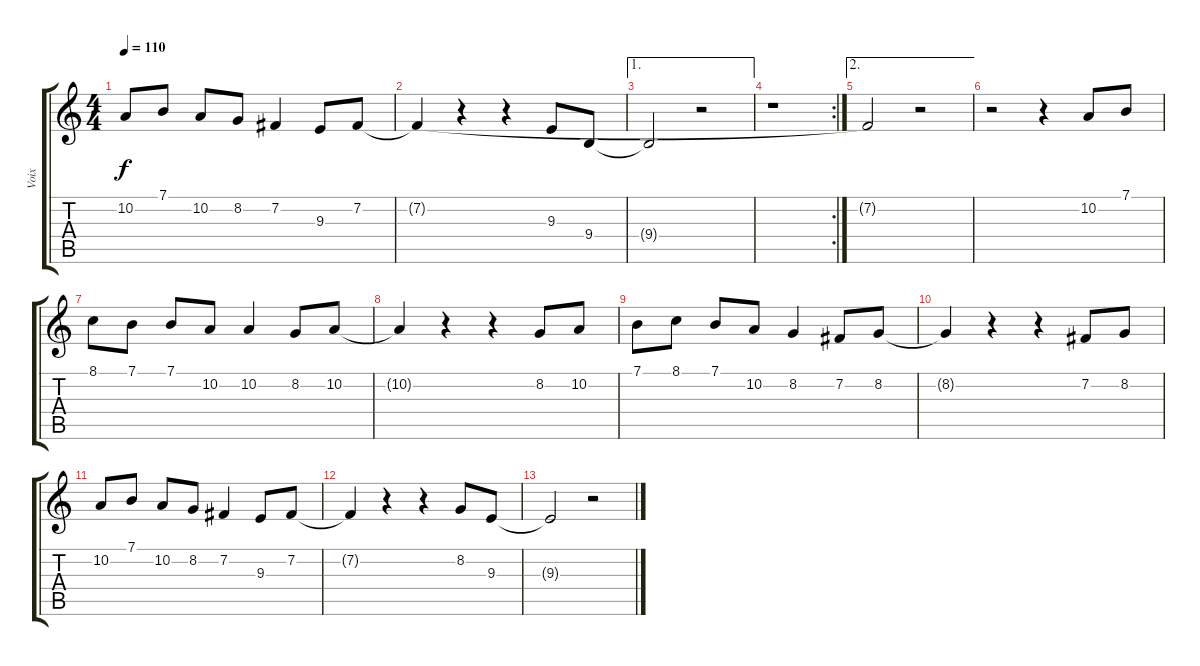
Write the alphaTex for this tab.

\track ("Voix" "Voix") {instrument accordion}
\staff {score tabs}
\tuning (E4 B3 G3 D3 A2 E2) {hide}
\ts (4 4)
\tempo 110
\clef g2
\ks c
10.2.8{dy f} 7.1.8 10.2.8 8.2.8 7.2.4 9.3.8 7.2.8 |
7.2{t}.4 r.4 r.4 9.3.8 9.4.8 |
\ae 1
9.4{t}.2 r.2 |
\rc 2
r.1 |
\ae 2
7.2{t}.2 r.2 |
r.2 r.4 10.2.8 7.1.8 |
8.1.8 7.1.8 7.1.8 10.2.8 10.2.4 8.2.8 10.2.8 |
10.2{t}.4 r.4 r.4 8.2.8 10.2.8 |
7.1.8 8.1.8 7.1.8 10.2.8 8.2.4 7.2.8 8.2.8 |
8.2{t}.4 r.4 r.4 7.2.8 8.2.8 |
10.2.8 7.1.8 10.2.8 8.2.8 7.2.4 9.3.8 7.2.8 |
7.2{t}.4 r.4 r.4 8.2.8 9.3.8 |
9.3{t}.2 r.2
